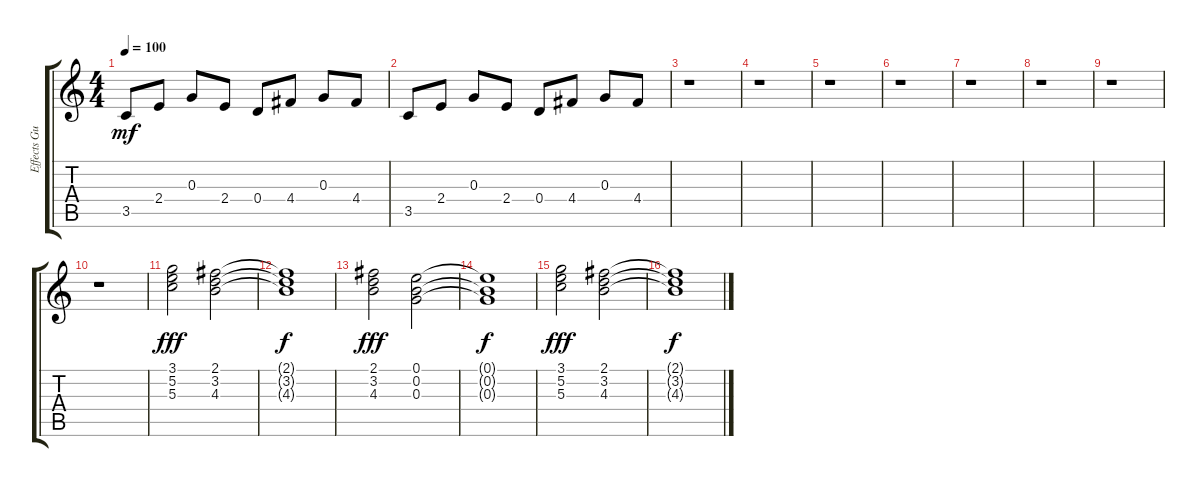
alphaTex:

\track ("Effects Guitar" "Effects Gu") {instrument electricguitarjazz}
\staff {score tabs}
\tuning (E4 B3 G3 D3 A2 E2) {hide}
\ts (4 4)
\tempo 100
\clef g2
\ks c
3.5.8{dy mf} 2.4.8 0.3.8 2.4.8 0.4.8 4.4.8 0.3.8 4.4.8 |
3.5.8 2.4.8 0.3.8 2.4.8 0.4.8 4.4.8 0.3.8 4.4.8 |
r.1 |
r.1 |
r.1 |
r.1 |
r.1 |
r.1 |
r.1 |
r.1 |
(3.1 5.2 5.3).2{dy fff volume 10 balance 8 instrument electricguitarjazz} (2.1 3.2 4.3).2{balance 8} |
(2.1{t} 3.2{t} 4.3{t}).1{dy f} |
(2.1 3.2 4.3).2{dy fff volume 8 balance 8} (0.1 0.2 0.3).2{balance 8} |
(0.1{t} 0.2{t} 0.3{t}).1{dy f} |
(3.1 5.2 5.3).2{dy fff volume 10 balance 8} (2.1 3.2 4.3).2{balance 8} |
(2.1{t} 3.2{t} 4.3{t}).1{dy f}
